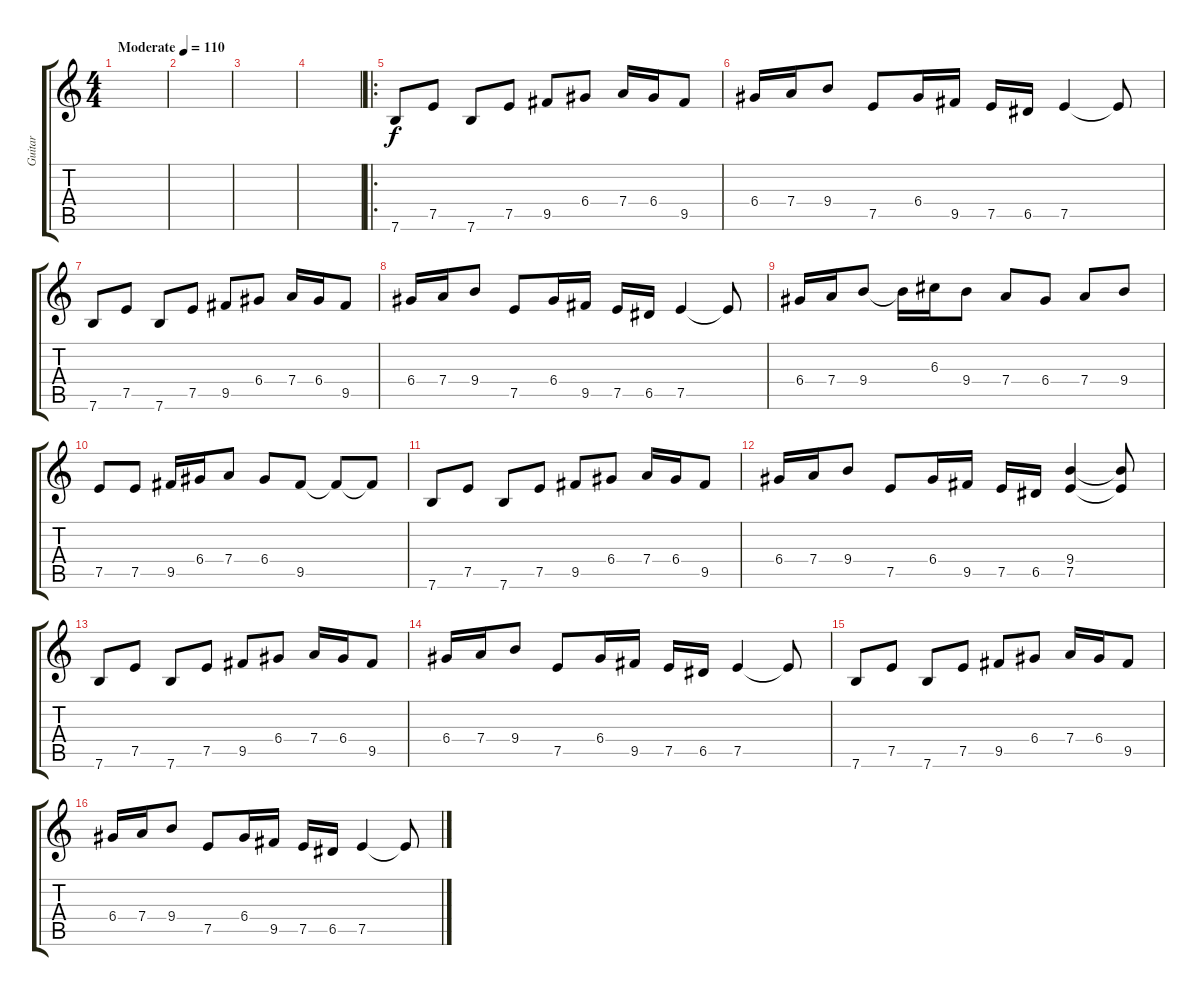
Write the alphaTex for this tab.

\track ("Guitar" "Guitar") {instrument overdrivenguitar}
\staff {score tabs}
\tuning (E4 B3 G3 D3 A2 E2) {hide}
\ts (4 4)
\tempo (110 "Moderate")
\clef g2
\ks c
|
|
|
|
\ro
7.6.8 7.5.8 7.6.8 7.5.8 9.5.8 6.4.8 7.4.16 6.4.16 9.5.8 |
6.4.16 7.4.16 9.4.8 7.5.8 6.4.16 9.5.16 7.5.16 6.5.16 7.5.4 7.5{t}.8 |
7.6.8 7.5.8 7.6.8 7.5.8 9.5.8 6.4.8 7.4.16 6.4.16 9.5.8 |
6.4.16 7.4.16 9.4.8 7.5.8 6.4.16 9.5.16 7.5.16 6.5.16 7.5.4 7.5{t}.8 |
6.4.16 7.4.16 9.4.8 9.4{t}.16 6.3.16 9.4.8 7.4.8 6.4.8 7.4.8 9.4.8 |
7.5.8 7.5.8 9.5.16 6.4.16 7.4.8 6.4.8 9.5.8 9.5{t}.8 9.5{t}.8 |
7.6.8 7.5.8 7.6.8 7.5.8 9.5.8 6.4.8 7.4.16 6.4.16 9.5.8 |
6.4.16 7.4.16 9.4.8 7.5.8 6.4.16 9.5.16 7.5.16 6.5.16 (9.4 7.5).4 (9.4{t} 7.5{t}).8 |
7.6.8 7.5.8 7.6.8 7.5.8 9.5.8 6.4.8 7.4.16 6.4.16 9.5.8 |
6.4.16 7.4.16 9.4.8 7.5.8 6.4.16 9.5.16 7.5.16 6.5.16 7.5.4 7.5{t}.8 |
7.6.8 7.5.8 7.6.8 7.5.8 9.5.8 6.4.8 7.4.16 6.4.16 9.5.8 |
6.4.16 7.4.16 9.4.8 7.5.8 6.4.16 9.5.16 7.5.16 6.5.16 7.5.4 7.5{t}.8
